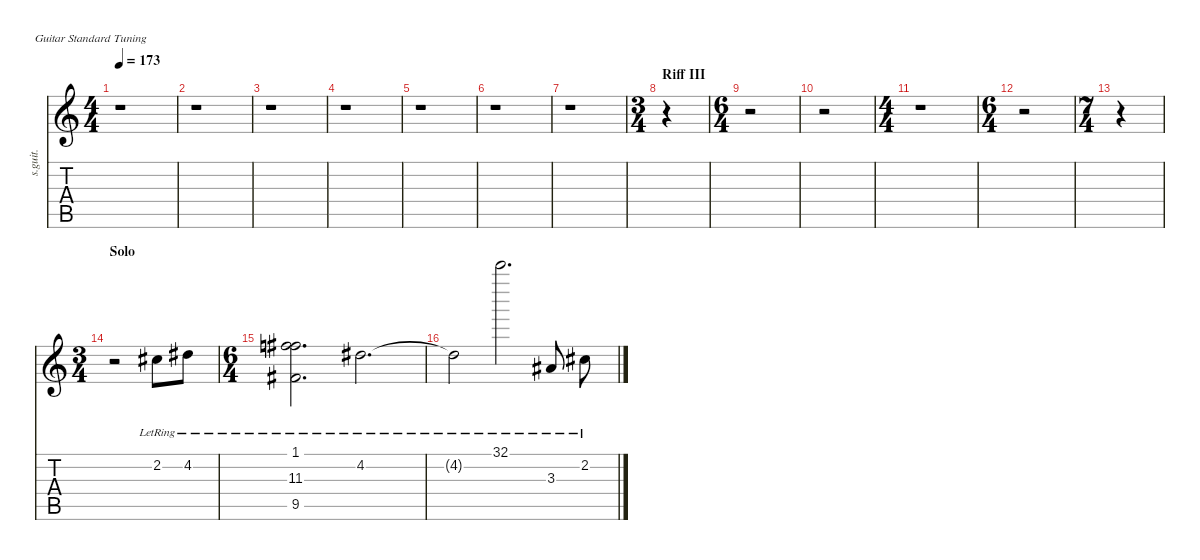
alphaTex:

\defaultSystemsLayout 4
\hideDynamics
\bracketExtendMode nobrackets
\track ("Acoustic Piano (Right Hand)" "s.guit.") {instrument brightacousticpiano}
\staff {score tabs}
\tuning (E4 B3 G3 D3 A2 E2)
\displaytranspose 12
\ts (4 4)
\tempo 173
\clef g2
\ks c
r.1{dy mf} |
r.1 |
r.1 |
r.1 |
r.1 |
r.1 |
r.1 |
\ts (3 4)
\beaming (8 2 2 2 2)
\section ("" "Riff III")
r.4 |
\ts (6 4)
\beaming (8 2 2 2 2)
r.2 |
r.2 |
\ts (4 4)
\beaming (8 2 2 2 2)
r.1 |
\ts (6 4)
\beaming (8 2 2 2 2)
r.2 |
\ts (7 4)
\beaming (8 2 2 2 2)
r.4 |
\ts (3 4)
\beaming (8 2 2 2 2)
\section ("" "Solo")
r.2 2.2{lr acc #}.8{lyrics (0 "") lyrics (1 "") lyrics (2 "") lyrics (3 "") lyrics (4 "")} 4.2{lr acc #}.8{lyrics (0 "") lyrics (1 "") lyrics (2 "") lyrics (3 "") lyrics (4 "")} |
\ts (6 4)
\beaming (8 2 2 2 2)
(11.3{lr acc #} 9.5{lr acc #} 1.1{lr}).2{d lyrics (0 "") lyrics (1 "") lyrics (2 "") lyrics (3 "") lyrics (4 "")} 4.2{lr acc #}.2{d lyrics (0 "") lyrics (1 "") lyrics (2 "") lyrics (3 "") lyrics (4 "")} |
4.2{lr t acc #}.2{lyrics (0 "") lyrics (1 "") lyrics (2 "") lyrics (3 "") lyrics (4 "")} 32.1{lr}.2{d lyrics (0 "") lyrics (1 "") lyrics (2 "") lyrics (3 "") lyrics (4 "")} 3.3{lr acc #}.8{lyrics (0 "") lyrics (1 "") lyrics (2 "") lyrics (3 "") lyrics (4 "")} 2.2{lr acc #}.8{lyrics (0 "") lyrics (1 "") lyrics (2 "") lyrics (3 "") lyrics (4 "")}
